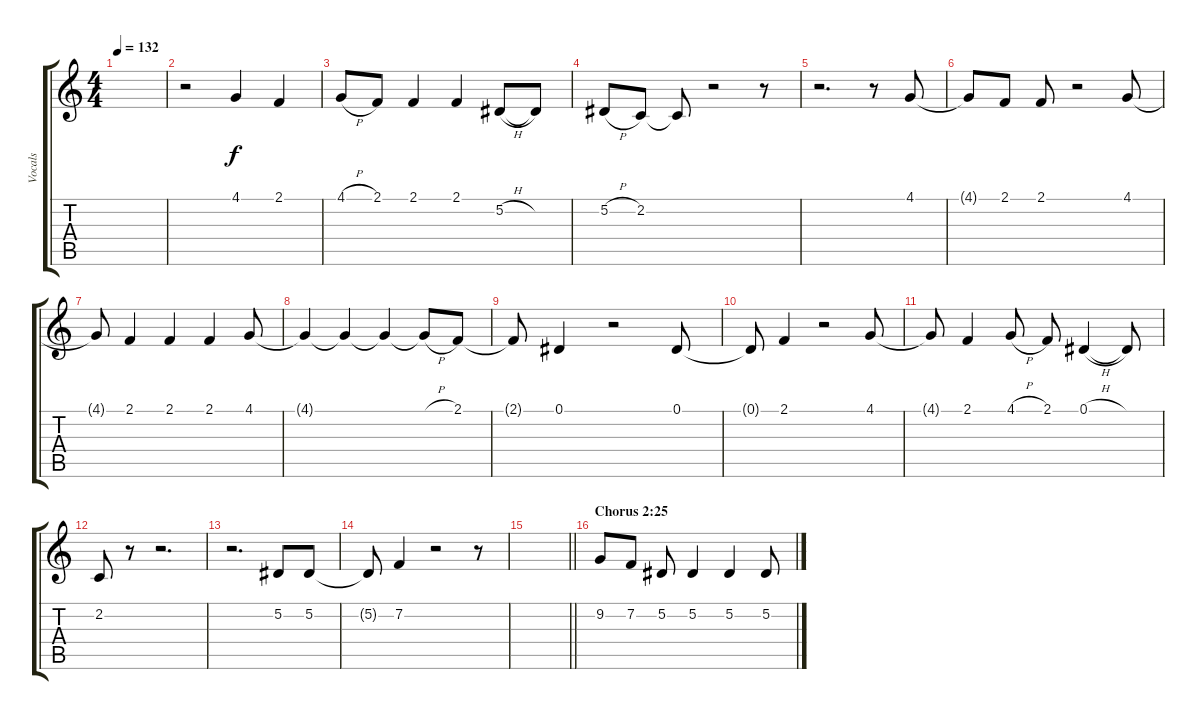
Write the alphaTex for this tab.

\track ("Vocals" "Vocals") {instrument tenorsax}
\staff {score tabs}
\tuning (Eb4 Bb3 Gb3 Db3 Ab2 Eb2) {hide}
\ts (4 4)
\tempo 132
\clef g2
\ks c
|
r.2 4.1.4 2.1.4 |
4.1{h}.8 2.1.8 2.1.4 2.1.4 5.2{h}.8 5.2{t}.8 |
5.2{h}.8 2.2.8 2.2{t}.8 r.2 r.8 |
r.2{d} r.8 4.1.8 |
4.1{t}.8 2.1.8 2.1.8 r.2 4.1.8 |
4.1{t}.8 2.1.4 2.1.4 2.1.4 4.1.8 |
4.1{t}.4 4.1{t}.4 4.1{t}.4 4.1{h t}.8 2.1.8 |
2.1{t}.8 0.1.4 r.2 0.1.8 |
0.1{t}.8 2.1.4 r.2 4.1.8 |
4.1{t}.8 2.1.4 4.1{h}.8 2.1.8 0.1{h}.4 0.1{t}.8 |
2.2.8 r.8 r.2{d} |
r.2{d} 5.2.8 5.2.8 |
5.2{t}.8 7.2.4 r.2 r.8 |
\barLineRight lightlight
|
\section ("" "Chorus 2:25")
9.2.8 7.2.8 5.2.8 5.2.4 5.2.4 5.2.8
